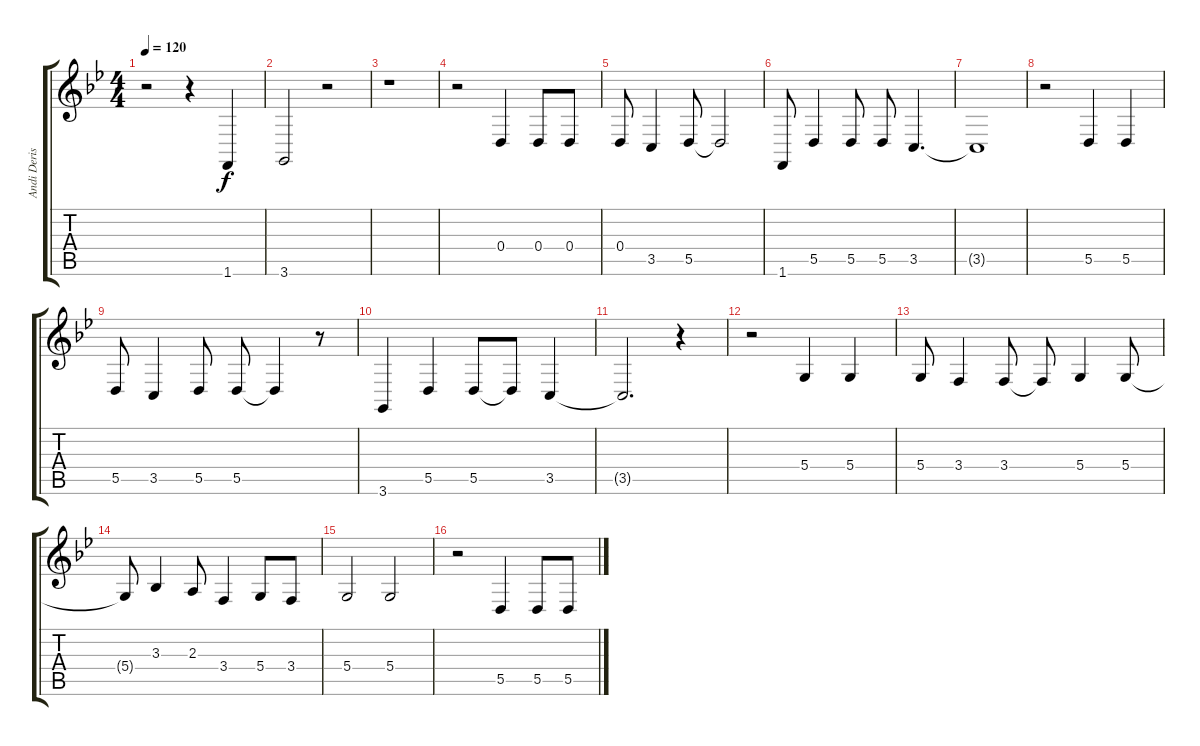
\track ("Andi Deris" "Andi Deris") {instrument lead1square}
\staff {score tabs}
\tuning (E4 B3 G3 D3 A2 E2) {hide}
\ts (4 4)
\tempo 120
\clef g2
\ks gminor
r.2{dy f} r.4 1.6.4 |
3.6.2 r.2 |
r.1 |
r.2 0.4.4 0.4.8 0.4.8 |
0.4.8 3.5.4 5.5.8 5.5{t}.2 |
1.6.8 5.5.4 5.5.8 5.5.8 3.5.4{d} |
3.5{t}.1 |
r.2 5.5.4 5.5.4 |
5.5.8 3.5.4 5.5.8 5.5.8 5.5{t}.4 r.8 |
3.6.4 5.5.4 5.5.8 5.5{t}.8 3.5.4 |
3.5{t}.2{d} r.4 |
r.2 5.4.4 5.4.4 |
5.4.8 3.4.4 3.4.8 3.4{t}.8 5.4.4 5.4.8 |
5.4{t}.8 3.3.4 2.3.8 3.4.4 5.4.8 3.4.8 |
5.4.2 5.4.2 |
r.2 5.5.4 5.5.8 5.5.8
